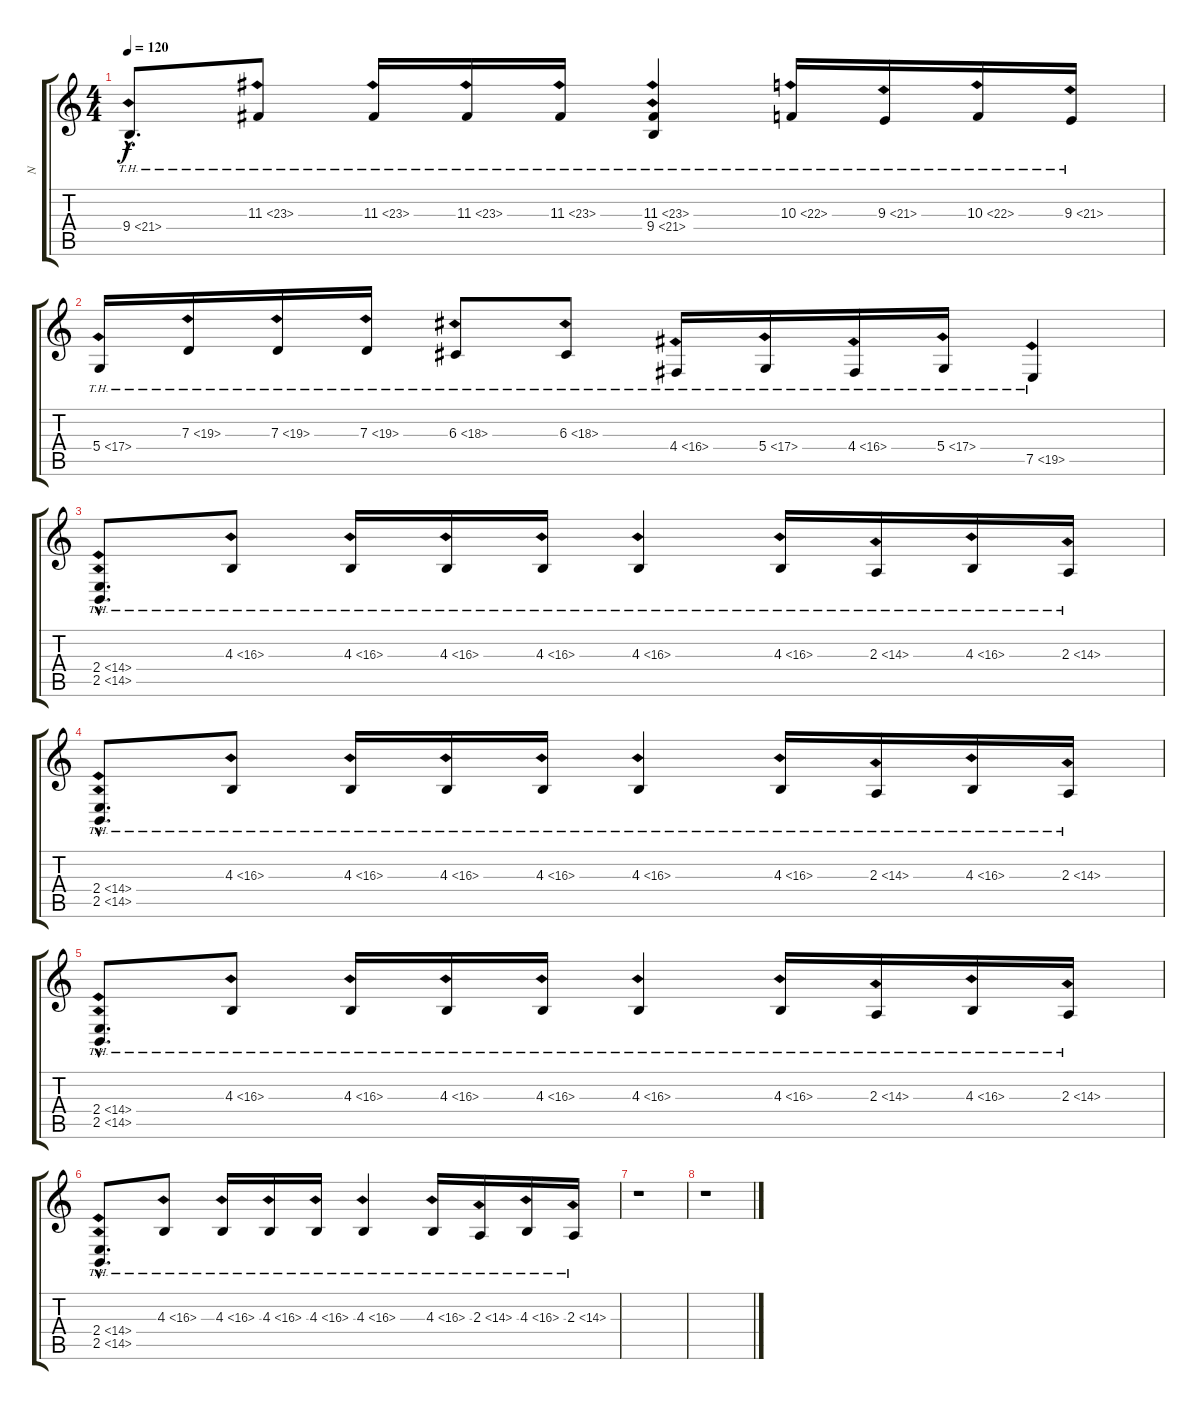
\track ("N" "N") {instrument shamisen}
\staff {score tabs}
\tuning (E4 B3 G3 D3 A2 E2) {hide}
\ts (4 4)
\tempo 120
\clef g2
\ks c
9.4{th 12 hac}.8{d dy f} 11.3{th 12}.8 11.3{th 12}.16 11.3{th 12}.16 11.3{th 12}.16 (11.3{th 12} 9.4{th 12}).4 10.3{th 12}.16 9.3{th 12}.16 10.3{th 12}.16 9.3{th 12}.16 |
5.4{th 12}.16 7.3{th 12}.16 7.3{th 12}.16 7.3{th 12}.16 6.3{th 12}.8 6.3{th 12}.8 4.4{th 12}.16 5.4{th 12}.16 4.4{th 12}.16 5.4{th 12}.16 7.5{th 12}.4 |
(2.4{th 12 hac} 2.5{th 12 hac}).8{d} 4.3{th 12}.8 4.3{th 12}.16 4.3{th 12}.16 4.3{th 12}.16 4.3{th 12}.4 4.3{th 12}.16 2.3{th 12}.16 4.3{th 12}.16 2.3{th 12}.16 |
(2.4{th 12 hac} 2.5{th 12 hac}).8{d} 4.3{th 12}.8 4.3{th 12}.16 4.3{th 12}.16 4.3{th 12}.16 4.3{th 12}.4 4.3{th 12}.16 2.3{th 12}.16 4.3{th 12}.16 2.3{th 12}.16 |
(2.4{th 12 hac} 2.5{th 12 hac}).8{d volume 0} 4.3{th 12}.8 4.3{th 12}.16 4.3{th 12}.16 4.3{th 12}.16 4.3{th 12}.4 4.3{th 12}.16 2.3{th 12}.16 4.3{th 12}.16 2.3{th 12}.16 |
(2.4{th 12 hac} 2.5{th 12 hac}).8{d} 4.3{th 12}.8 4.3{th 12}.16 4.3{th 12}.16 4.3{th 12}.16 4.3{th 12}.4 4.3{th 12}.16 2.3{th 12}.16 4.3{th 12}.16 2.3{th 12}.16 |
r.1 |
r.1
